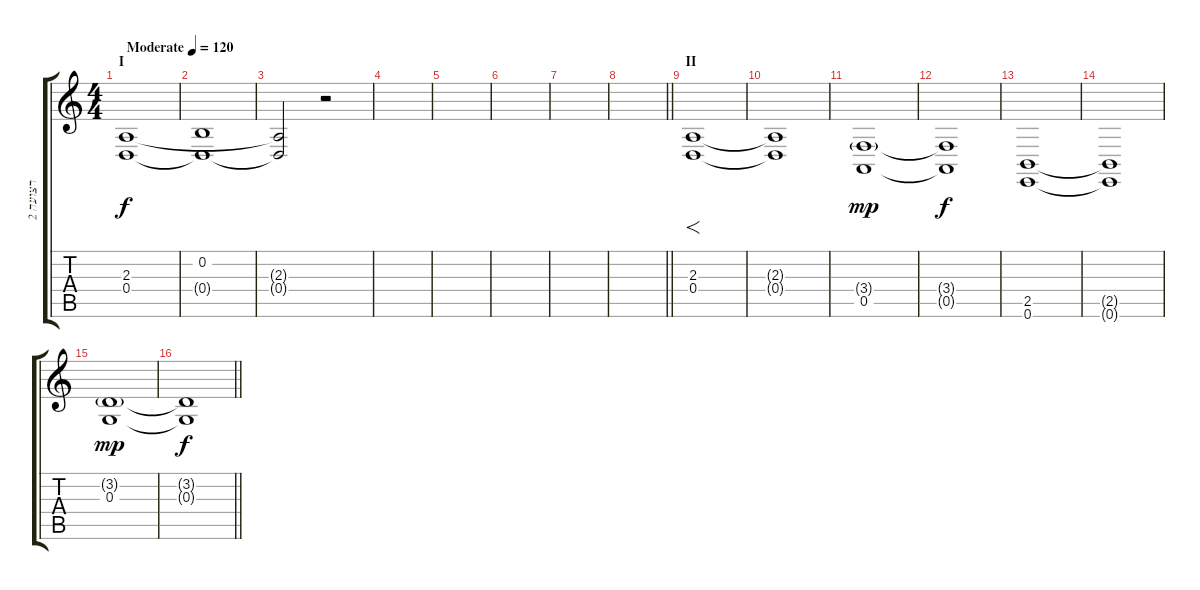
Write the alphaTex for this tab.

\track ("רצועה 2" "רצועה 2") {instrument drawbarorgan}
\staff {score tabs}
\tuning (E4 B3 G3 D3 A2 E2) {hide}
\ts (4 4)
\section ("" "I")
\tempo (120 "Moderate")
\clef g2
\ks c
(2.3 0.4).1{dy f instrument drawbarorgan} |
(0.2 0.4{t}).1 |
(2.3{t} 0.4{t}).2 r.2 |
|
|
|
|
\barLineRight lightlight
|
\section ("" "II")
(2.3 0.4).1{f instrument drawbarorgan} |
(2.3{t} 0.4{t}).1 |
(3.4{g} 0.5).1{dy mp} |
(3.4{t} 0.5{t}).1{dy f} |
(2.5 0.6).1 |
(2.5{t} 0.6{t}).1 |
(3.2{g} 0.3).1{dy mp} |
\barLineRight lightlight
(3.2{t} 0.3{t}).1{dy f}
